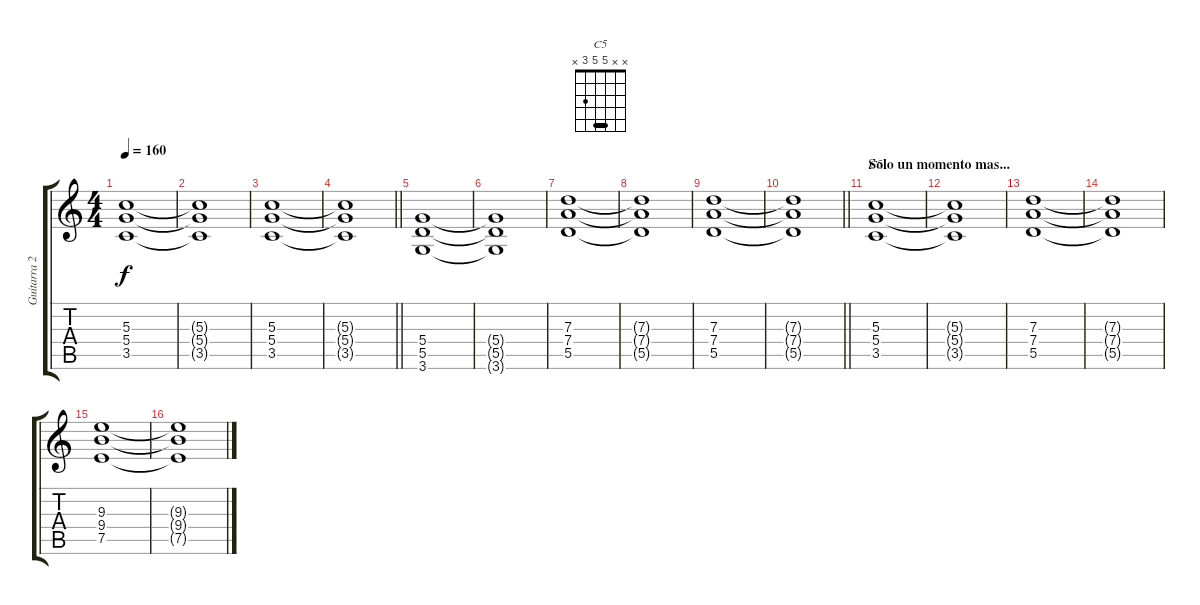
\track ("Guitarra 2" "Guitarra 2") {instrument distortionguitar}
\staff {score tabs}
\tuning (E4 B3 G3 D3 A2 E2) {hide}
\chord ("C5" x x 5 5 3 x) {barre 5}
\ts (4 4)
\tempo 160
\clef g2
\ks c
(5.3 5.4 3.5).1{dy f} |
(5.3{t} 5.4{t} 3.5{t}).1 |
(5.3 5.4 3.5).1 |
\barLineRight lightlight
(5.3{t} 5.4{t} 3.5{t}).1 |
(5.4 5.5 3.6).1 |
(5.4{t} 5.5{t} 3.6{t}).1 |
(7.3 7.4 5.5).1 |
(7.3{t} 7.4{t} 5.5{t}).1 |
(7.3 7.4 5.5).1 |
\barLineRight lightlight
(7.3{t} 7.4{t} 5.5{t}).1 |
\section ("" "Solo un momento mas...")
(5.3 5.4 3.5).1{ch "C5"} |
(5.3{t} 5.4{t} 3.5{t}).1 |
(7.3 7.4 5.5).1 |
(7.3{t} 7.4{t} 5.5{t}).1 |
(9.3 9.4 7.5).1 |
(9.3{t} 9.4{t} 7.5{t}).1
